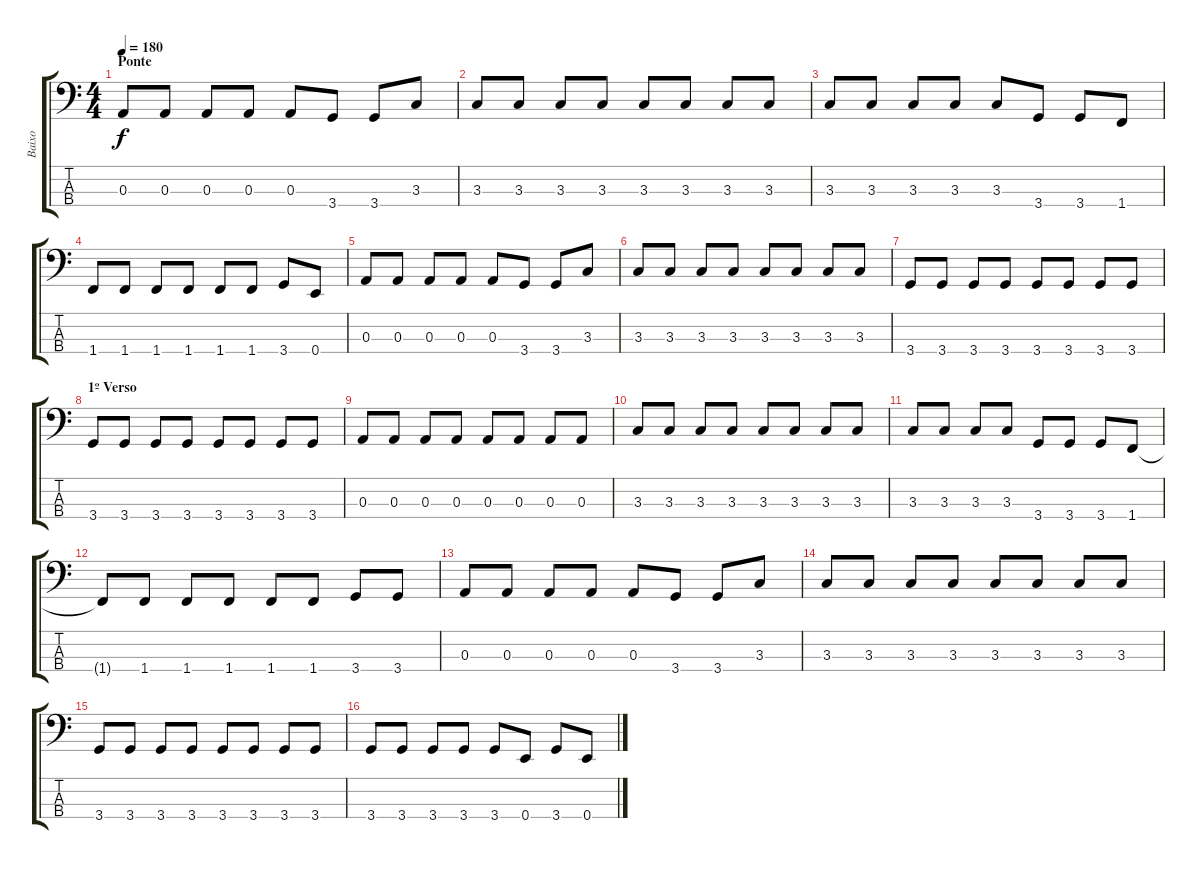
\track ("Baixo" "Baixo") {instrument electricbassfinger}
\staff {score tabs}
\tuning (G2 D2 A1 E1) {hide}
\ts (4 4)
\section ("" "Ponte")
\tempo 180
\clef f4
\ks c
0.3.8{dy f} 0.3.8 0.3.8 0.3.8 0.3.8 3.4.8 3.4.8 3.3.8 |
3.3.8 3.3.8 3.3.8 3.3.8 3.3.8 3.3.8 3.3.8 3.3.8 |
3.3.8 3.3.8 3.3.8 3.3.8 3.3.8 3.4.8 3.4.8 1.4.8 |
1.4.8 1.4.8 1.4.8 1.4.8 1.4.8 1.4.8 3.4.8 0.4.8 |
0.3.8 0.3.8 0.3.8 0.3.8 0.3.8 3.4.8 3.4.8 3.3.8 |
3.3.8 3.3.8 3.3.8 3.3.8 3.3.8 3.3.8 3.3.8 3.3.8 |
3.4.8 3.4.8 3.4.8 3.4.8 3.4.8 3.4.8 3.4.8 3.4.8 |
\section ("" "1º Verso")
3.4.8 3.4.8 3.4.8 3.4.8 3.4.8 3.4.8 3.4.8 3.4.8 |
0.3.8 0.3.8 0.3.8 0.3.8 0.3.8 0.3.8 0.3.8 0.3.8 |
3.3.8 3.3.8 3.3.8 3.3.8 3.3.8 3.3.8 3.3.8 3.3.8 |
3.3.8 3.3.8 3.3.8 3.3.8 3.4.8 3.4.8 3.4.8 1.4.8 |
1.4{t}.8 1.4.8 1.4.8 1.4.8 1.4.8 1.4.8 3.4.8 3.4.8 |
0.3.8 0.3.8 0.3.8 0.3.8 0.3.8 3.4.8 3.4.8 3.3.8 |
3.3.8 3.3.8 3.3.8 3.3.8 3.3.8 3.3.8 3.3.8 3.3.8 |
3.4.8 3.4.8 3.4.8 3.4.8 3.4.8 3.4.8 3.4.8 3.4.8 |
3.4.8 3.4.8 3.4.8 3.4.8 3.4.8 0.4.8 3.4.8 0.4.8
